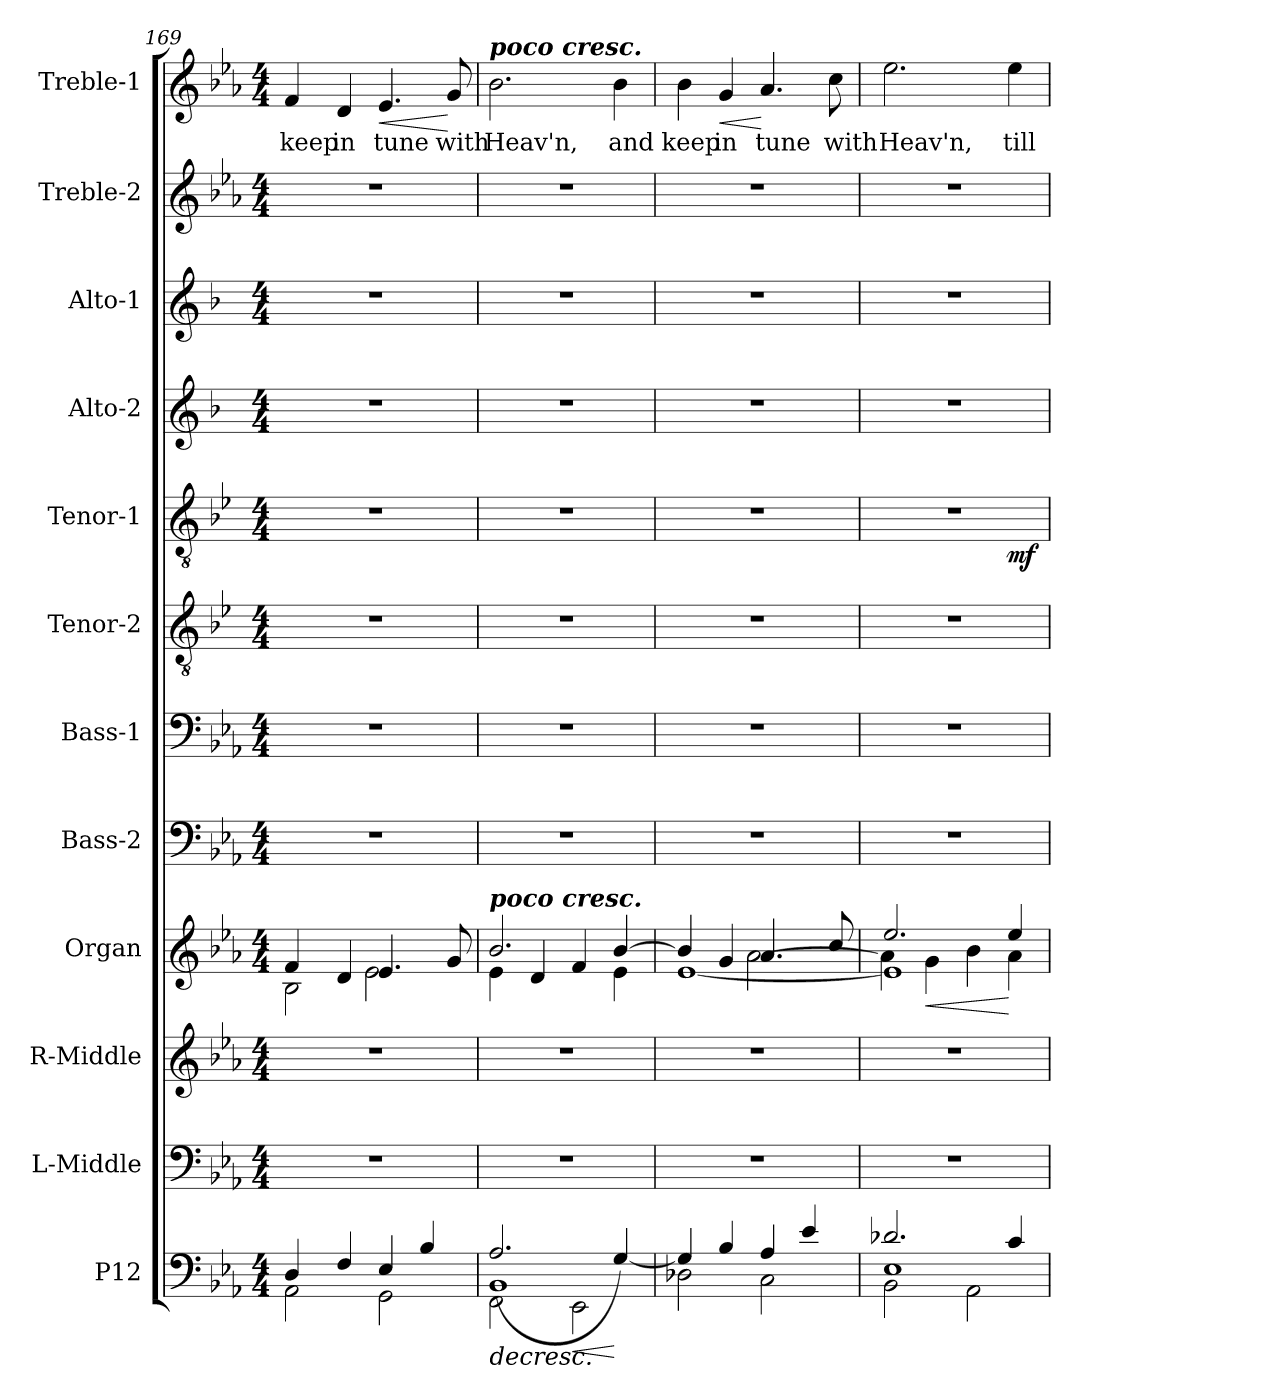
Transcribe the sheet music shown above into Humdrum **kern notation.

**kern	**dynam	**kern	**kern	**kern	**dynam	**kern	**kern	**kern	**kern	**dynam	**kern	**kern	**kern	**kern	**text	**dynam
*part12	*part12	*part11	*part10	*part9	*part9	*part8	*part7	*part6	*part5	*part5	*part4	*part3	*part2	*part1	*part1	*part1
*staff12	*staff12	*staff11	*staff10	*staff9	*staff9	*staff8	*staff7	*staff6	*staff5	*staff5	*staff4	*staff3	*staff2	*staff1	*staff1	*staff1
*I"P12	*	*I"L-Middle	*I"R-Middle	*I"Organ	*	*I"Bass-2	*I"Bass-1	*I"Tenor-2	*I"Tenor-1	*	*I"Alto-2	*I"Alto-1	*I"Treble-2	*I"Treble-1	*	*
*	*	*I'L-M	*	*I'Organ	*	*I'B2:	*I'B1:	*I'T2:	*I'T1:	*	*I'A2:	*I'A1:	*	*	*	*
*clefF4	*	*clefF4	*clefG2	*clefG2	*	*clefF4	*clefF4	*clefGv2	*clefGv2	*	*clefG2	*clefG2	*clefG2	*clefG2	*	*
*	*	*	*	*	*	*	*	*ITrd4c7	*ITrd4c7	*	*ITrd1c2	*ITrd1c2	*ITrd-7c-12	*ITrd-7c-12	*	*
*k[b-e-a-]	*	*k[b-e-a-]	*k[b-e-a-]	*k[b-e-a-]	*	*k[b-e-a-]	*k[b-e-a-]	*k[b-e-a-]	*k[b-e-a-]	*	*k[b-e-a-]	*k[b-e-a-]	*k[b-e-a-]	*k[b-e-a-]	*	*
*E-:	*	*E-:	*E-:	*E-:	*	*E-:	*E-:	*E-:	*E-:	*	*E-:	*E-:	*E-:	*E-:	*	*
*M4/4	*	*M4/4	*M4/4	*M4/4	*	*M4/4	*M4/4	*M4/4	*M4/4	*	*M4/4	*M4/4	*M4/4	*M4/4	*	*
=169	=169	=169	=169	=169	=169	=169	=169	=169	=169	=169	=169	=169	=169	=169	=169	=169
*^	*	*	*	*^	*	*	*	*	*	*	*	*	*	*	*	*
!	!	!	!	!	!	!	!	!	!	!	!	!	!	!	!	!	!LO:LY:b:color=#000000	!
2AA-i\	4Di/	.	1r	1r	4fi/	2B-i\	.	1r	1r	1r	1r	.	1r	1r	1r	4ffi/	keep	.
!	!	!	!	!	!	!	!	!	!	!	!	!	!	!	!	!	!LO:LY:b:color=#000000	!
.	4Fi/	.	.	.	4di/	.	.	.	.	.	.	.	.	.	.	4ddi/	in	.
!	!	!	!	!	!	!	!	!	!	!	!	!	!	!	!	!	!LO:LY:b:color=#000000	!LO:HP:b
2GGi\	4E-i/	.	.	.	4.e-i/	2e-i\	.	.	.	.	.	.	.	.	.	4.ee-i/	tune	<
.	4B-i/	.	.	.	.	.	.	.	.	.	.	.	.	.	.	.	.	.
!	!	!	!	!	!	!	!	!	!	!	!	!	!	!	!	!	!LO:LY:b:color=#000000	!
.	.	.	.	.	8gi/	.	.	.	.	.	.	.	.	.	.	8ggi/	with	[
!!LO:LB:g=z
=170	=170	=170	=170	=170	=170	=170	=170	=170	=170	=170	=170	=170	=170	=170	=170	=170	=170	=170
!	!	!LO:HP:b	!	!	!	!	!	!	!	!	!	!	!	!	!	!	!	!
*	*^	*	*	*	*	*	*	*	*	*	*	*	*	*	*	*	*	*
!	!	!	!	!	!	!	!	!	!	!	!	!	!	!	!	!	!LO:TX:a:Bi:t=poco cresc.	!	!
!	!	!	!	!	!	!LO:TX:a:Bi:t=poco cresc.	!	!	!	!	!	!	!	!	!	!	!	!	!
!	!	!	!	!	!	!	!	!	!	!	!	!	!	!	!	!	!	!LO:LY:b:color=#000000	!
2FFi\	(2.A-i/	1BB-i	>	1r	1r	2.b-i/	4e-i\	.	1r	1r	1r	1r	.	1r	1r	1r	2.bb-i\	Heav'n,	.
.	.	.	.	.	.	.	4di/	.	.	.	.	.	.	.	.	.	.	.	.
!	!	!	!LO:HP:b	!	!	!	!	!	!	!	!	!	!	!	!	!	!	!	!
2EE-i\	.	.	<	.	.	.	4fi/	.	.	.	.	.	.	.	.	.	.	.	.
!	!	!	!	!	!	!	!	!	!	!	!	!	!	!	!	!	!	!LO:LY:b:color=#000000	!
.	[4Gi/)	.	[	.	.	[4b-i/	4e-i\	.	.	.	.	.	.	.	.	.	4bb-i\	and	.
*v	*v	*v	*	*	*	*v	*v	*	*	*	*	*	*	*	*	*	*	*	*
.	]	.	.	.	.	.	.	.	.	.	.	.	.	.	.	.
=171	=171	=171	=171	=171	=171	=171	=171	=171	=171	=171	=171	=171	=171	=171	=171	=171
*^	*	*	*	*^	*	*	*	*	*	*	*	*	*	*	*	*
*	*	*	*	*	*	*^	*	*	*	*	*	*	*	*	*	*	*	*
!	!	!	!	!	!	!	!	!	!	!	!	!	!	!	!	!	!	!LO:LY:b:color=#000000	!
2D-Xi\	4Gi/]	.	1r	1r	4b-i/]	[1e-i	2ryy	.	1r	1r	1r	1r	.	1r	1r	1r	4bb-i\	keep	.
!	!	!	!	!	!	!	!	!	!	!	!	!	!	!	!	!	!	!LO:LY:b:color=#000000	!LO:HP:b
.	4B-i/	.	.	.	4gi/	.	.	.	.	.	.	.	.	.	.	.	4ggi/	in	<
!	!	!	!	!	!	!	!	!	!	!	!	!	!	!	!	!	!	!LO:LY:b:color=#000000	!
2Ci\	4A-i/	.	.	.	4.a-i/	.	[2a-i\	.	.	.	.	.	.	.	.	.	4.aa-i/	tune	[
.	4e-i/	.	.	.	.	.	.	.	.	.	.	.	.	.	.	.	.	.	.
!	!	!	!	!	!	!	!	!	!	!	!	!	!	!	!	!	!	!LO:LY:b:color=#000000	!
.	.	.	.	.	8cci/	.	.	.	.	.	.	.	.	.	.	.	8ccci\	with	.
=172	=172	=172	=172	=172	=172	=172	=172	=172	=172	=172	=172	=172	=172	=172	=172	=172	=172	=172	=172
*	*^	*	*	*	*	*	*	*	*	*	*	*	*	*	*	*	*	*	*
!	!	!	!	!	!	!	!	!	!	!	!	!	!	!	!	!	!	!	!LO:LY:b:color=#000000	!
*	*	*	*	*	*	*	*	*	*	*	*	*	*^	*	*	*	*	*	*	*
1E-i	2.d-Xi/	2BB-i\	.	1r	1r	2.ee-i/	1e-i]	4a-i\]	.	1r	1r	1r	1r	2.ryy	.	1r	1r	1r	2.eee-i\	Heav'n,	.
!	!	!	!	!	!	!	!	!	!LO:HP:b	!	!	!	!	!	!	!	!	!	!	!	!
.	.	.	.	.	.	.	.	4gi\	<	.	.	.	.	.	.	.	.	.	.	.	.
.	.	2AA-i\	.	.	.	.	.	4b-i\	.	.	.	.	.	.	.	.	.	.	.	.	.
!	!	!	!	!	!	!	!	!	!	!	!	!	!	!	!	!	!	!	!	!LO:LY:b:color=#000000	!
.	4ci/	.	.	.	.	4ee-i/	.	4a-i\	[	.	.	.	.	4ryy	mf	.	.	.	4eee-i\	till	.
*v	*v	*v	*	*	*	*v	*v	*v	*	*	*	*	*v	*v	*	*	*	*	*	*	*
=	=	=	=	=	=	=	=	=	=	=	=	=	=	=	=	=
*-	*-	*-	*-	*-	*-	*-	*-	*-	*-	*-	*-	*-	*-	*-	*-	*-
